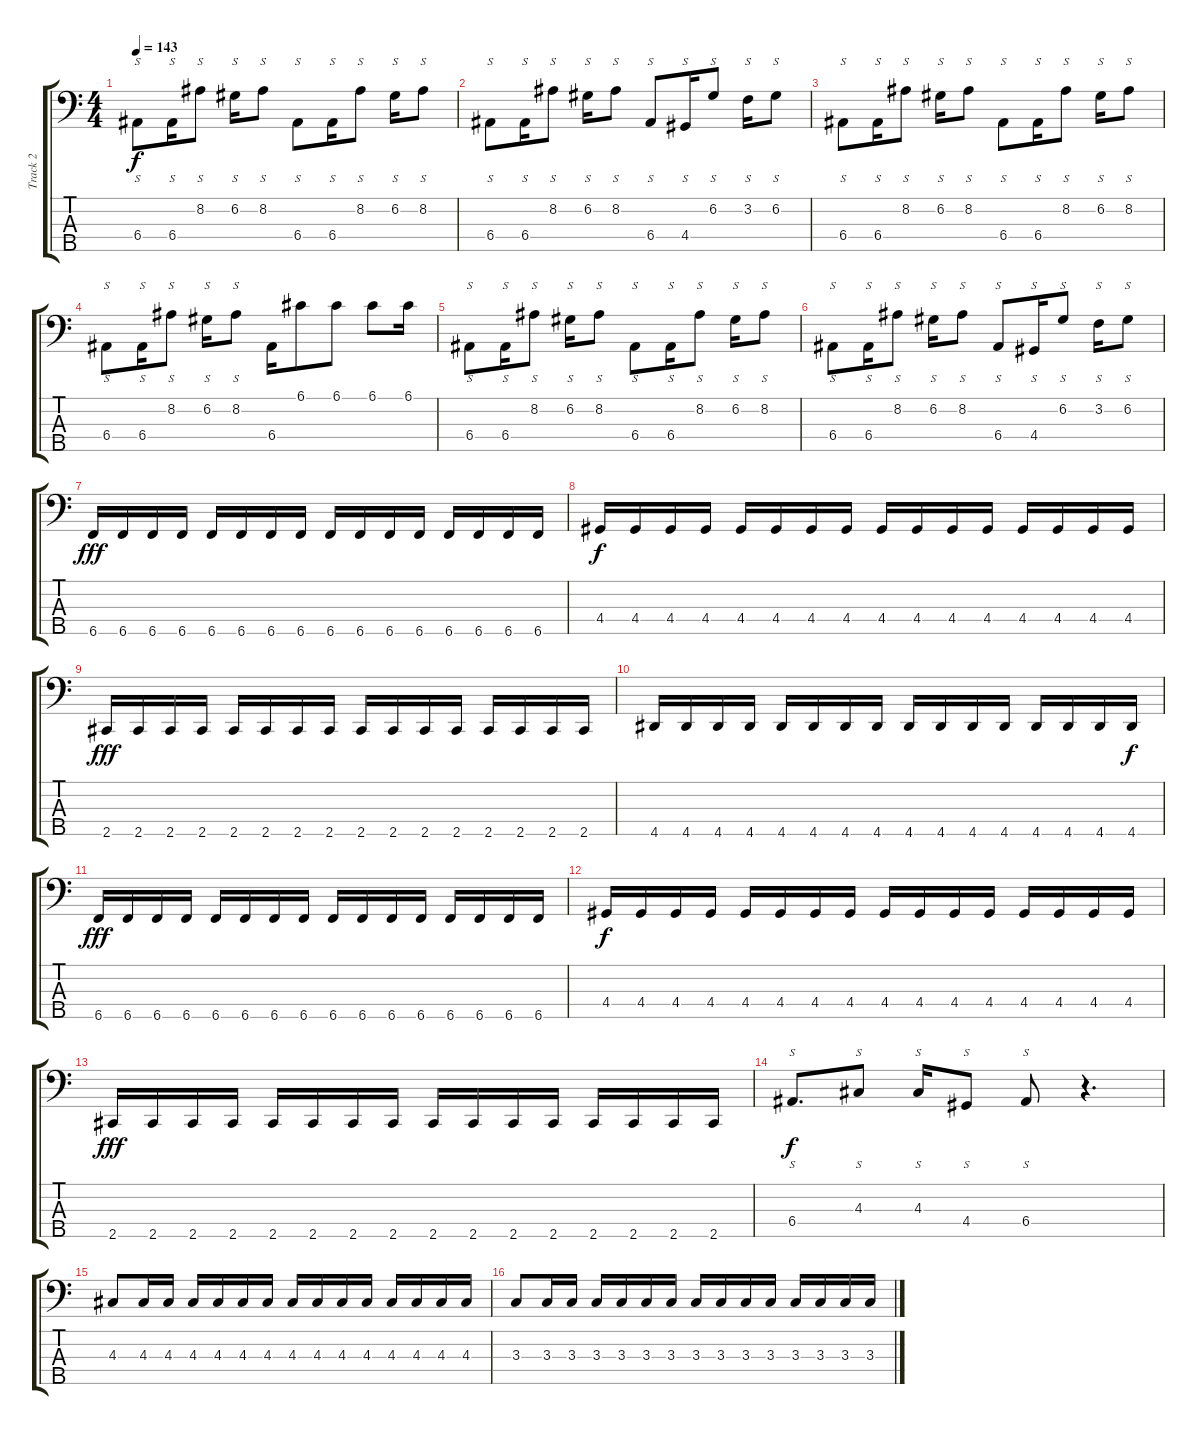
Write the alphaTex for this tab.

\track ("Track 2" "Track 2") {instrument electricbassfinger}
\staff {score tabs}
\tuning (G2 D2 A1 E1 B0) {hide}
\ts (4 4)
\tempo 143
\clef f4
\ks c
6.4.8{s dy f} 6.4.16{s} 8.2.8{s} 6.2.16{s} 8.2.8{s} 6.4.8{s} 6.4.16{s} 8.2.8{s} 6.2.16{s} 8.2.8{s} |
6.4.8{s} 6.4.16{s} 8.2.8{s} 6.2.16{s} 8.2.8{s} 6.4.8{s} 4.4.16{s} 6.2.8{s} 3.2.16{s} 6.2.8{s} |
6.4.8{s} 6.4.16{s} 8.2.8{s} 6.2.16{s} 8.2.8{s} 6.4.8{s} 6.4.16{s} 8.2.8{s} 6.2.16{s} 8.2.8{s} |
6.4.8{s} 6.4.16{s} 8.2.8{s} 6.2.16{s} 8.2.8{s} 6.4.16 6.1.8 6.1.8 6.1.8 6.1.16 |
6.4.8{s} 6.4.16{s} 8.2.8{s} 6.2.16{s} 8.2.8{s} 6.4.8{s} 6.4.16{s} 8.2.8{s} 6.2.16{s} 8.2.8{s} |
6.4.8{s} 6.4.16{s} 8.2.8{s} 6.2.16{s} 8.2.8{s} 6.4.8{s} 4.4.16{s} 6.2.8{s} 3.2.16{s} 6.2.8{s} |
6.5.16{dy fff volume 16} 6.5.16 6.5.16 6.5.16 6.5.16 6.5.16 6.5.16 6.5.16 6.5.16 6.5.16 6.5.16 6.5.16 6.5.16 6.5.16 6.5.16 6.5.16 |
4.4.16{dy f} 4.4.16 4.4.16 4.4.16 4.4.16 4.4.16 4.4.16 4.4.16 4.4.16 4.4.16 4.4.16 4.4.16 4.4.16 4.4.16 4.4.16 4.4.16 |
2.5.16{dy fff} 2.5.16 2.5.16 2.5.16 2.5.16 2.5.16 2.5.16 2.5.16 2.5.16 2.5.16 2.5.16 2.5.16 2.5.16 2.5.16 2.5.16 2.5.16 |
4.5.16 4.5.16 4.5.16 4.5.16 4.5.16 4.5.16 4.5.16 4.5.16 4.5.16 4.5.16 4.5.16 4.5.16 4.5.16 4.5.16 4.5.16 4.5.16{dy f} |
6.5.16{dy fff} 6.5.16 6.5.16 6.5.16 6.5.16 6.5.16 6.5.16 6.5.16 6.5.16 6.5.16 6.5.16 6.5.16 6.5.16 6.5.16 6.5.16 6.5.16 |
4.4.16{dy f} 4.4.16 4.4.16 4.4.16 4.4.16 4.4.16 4.4.16 4.4.16 4.4.16 4.4.16 4.4.16 4.4.16 4.4.16 4.4.16 4.4.16 4.4.16 |
2.5.16{dy fff} 2.5.16 2.5.16 2.5.16 2.5.16 2.5.16 2.5.16 2.5.16 2.5.16 2.5.16 2.5.16 2.5.16 2.5.16 2.5.16 2.5.16 2.5.16 |
6.4.8{s d dy f} 4.3.8{s} 4.3.16{s} 4.4.8{s} 6.4.8{s} r.4{d} |
4.3.8 4.3.16 4.3.16 4.3.16 4.3.16 4.3.16 4.3.16 4.3.16 4.3.16 4.3.16 4.3.16 4.3.16 4.3.16 4.3.16 4.3.16 |
3.3.8 3.3.16 3.3.16 3.3.16 3.3.16 3.3.16 3.3.16 3.3.16 3.3.16 3.3.16 3.3.16 3.3.16 3.3.16 3.3.16 3.3.16
